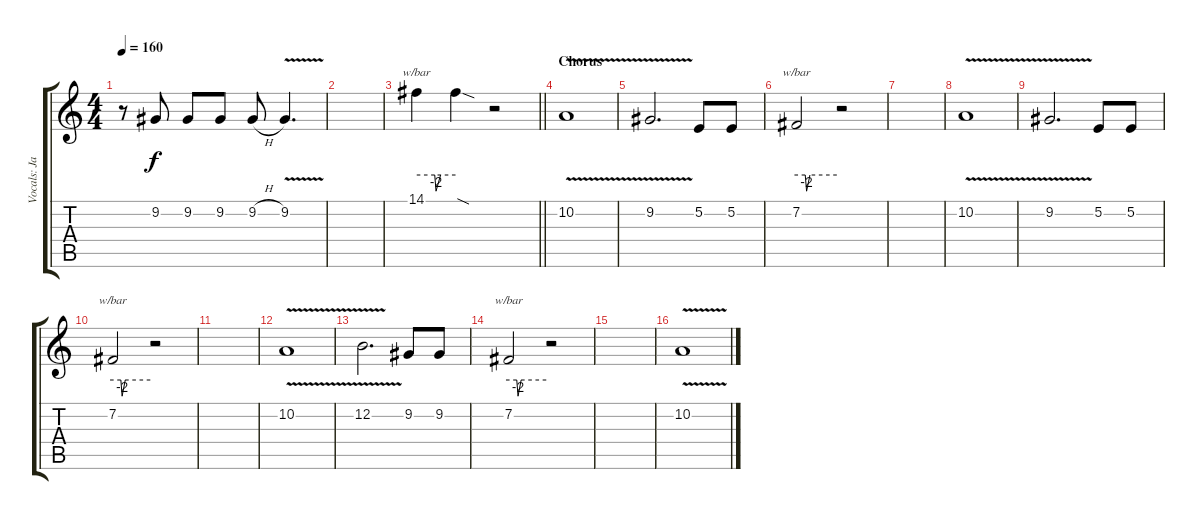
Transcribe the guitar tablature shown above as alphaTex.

\track ("Vocals: Jackie Slaughter" "Vocals: Ja") {instrument lead2sawtooth}
\staff {score tabs}
\tuning (E4 B3 G3 D3 A2 E2) {hide}
\ts (4 4)
\tempo 160
\clef g2
\ks c
r.8{dy f} 9.2.8 9.2.8 9.2.8 9.2{h}.8 9.2{v}.4{d} |
|
\barLineRight lightlight
14.1.4{tbe (custom default 0 0 28 0 30 -8 37 0 60 0)} 14.1{sod t}.4 r.2 |
\section ("" "Chorus")
10.2{v}.1 |
9.2{v}.2{d} 5.2.8 5.2.8 |
7.2.2{tbe (custom default 0 0 13 0 15 -8 20 0 60 0)} r.2 |
|
10.2{v}.1 |
9.2{v}.2{d} 5.2.8 5.2.8 |
7.2.2{tbe (custom default 0 0 13 0 15 -8 20 0 60 0)} r.2 |
|
10.2{v}.1 |
12.2{v}.2{d} 9.2.8 9.2.8 |
7.2.2{tbe (custom default 0 0 13 0 15 -8 20 0 60 0)} r.2 |
|
10.2{v}.1
